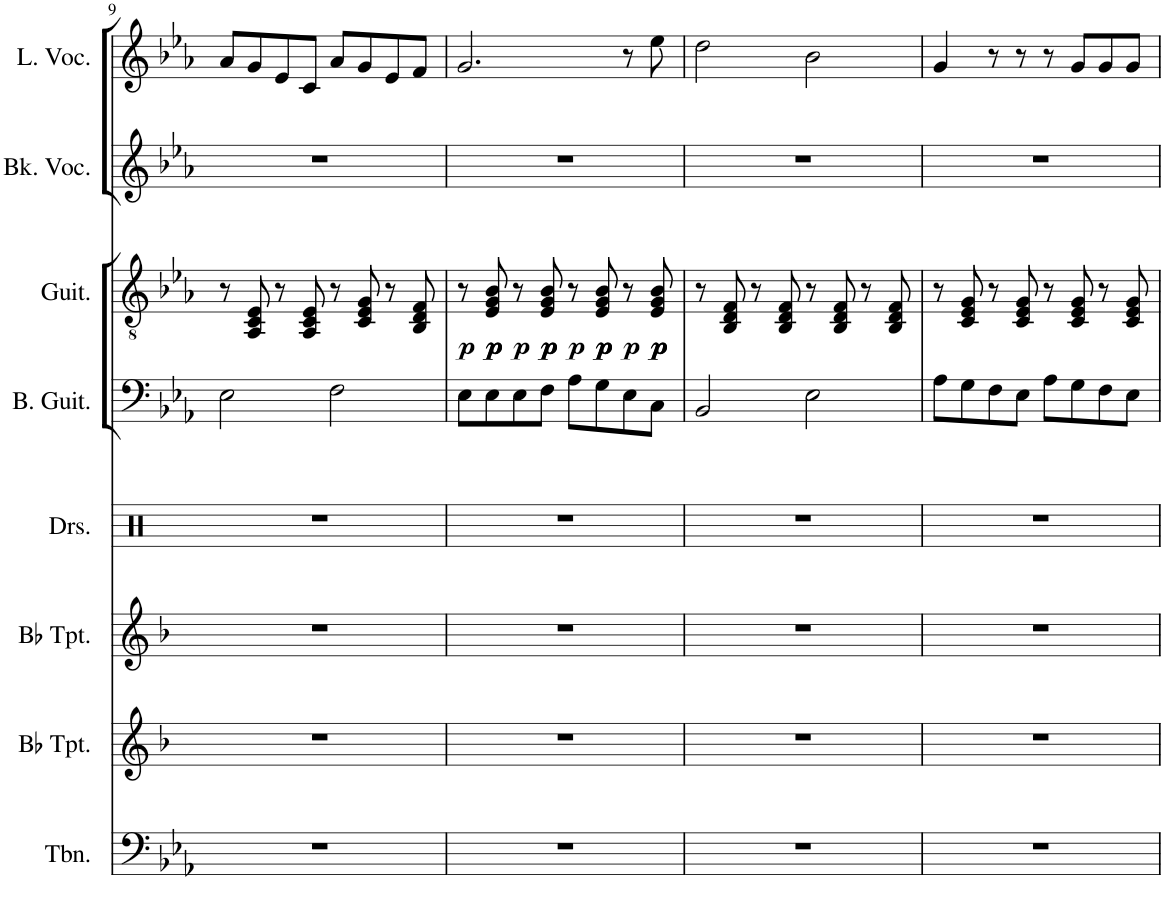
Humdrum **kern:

**kern	**kern	**kern	**kern	**kern	**kern	**dynam	**kern	**kern
*part8	*part7	*part6	*part5	*part4	*part3	*part3	*part2	*part1
*staff8	*staff7	*staff6	*staff5	*staff4	*staff3	*staff3	*staff2	*staff1
*I"Trombone	*I"Bb Trumpet	*I"Bb Trumpet	*I"Drumset	*I"Bass Guitar	*I"Acoustic Guitar	*	*I"Backing Vocals	*I"Lead Vocals
*I'Tbn.	*I'Bb Tpt.	*I'Bb Tpt.	*I'Drs.	*I'B. Guit.	*I'Guit.	*	*I'Bk. Voc.	*I'L. Voc.
!!LO:PB:g=z
*clefF4	*clefG2	*clefG2	*clefX	*clefF4	*clefGv2	*	*clefG2	*clefG2
*	*Trd1c2	*Trd1c2	*	*Trd7c12	*	*	*	*
*k[b-e-a-]	*k[b-]	*k[b-]	*k[]	*k[b-e-a-]	*k[b-e-a-]	*	*k[b-e-a-]	*k[b-e-a-]
*M4/4	*M4/4	*M4/4	*M4/4	*M4/4	*M4/4	*	*M4/4	*M4/4
=9	=9	=9	=9	=9	=9	=9	=9	=9
1r	1r	1r	1r	2E-\	8r	.	1r	8a-/L
.	.	.	.	.	8AA-/ 8C/ 8E-/	.	.	8g/
.	.	.	.	.	8r	.	.	8e-/
.	.	.	.	.	8AA-/ 8C/ 8E-/	.	.	8c/J
.	.	.	.	2F\	8r	.	.	8a-/L
.	.	.	.	.	8C/ 8E-/ 8G/	.	.	8g/
.	.	.	.	.	8r	.	.	8e-/
.	.	.	.	.	8BB-/ 8D/ 8F/	.	.	8f/J
=10	=10	=10	=10	=10	=10	=10	=10	=10
!	!	!	!	!	!	!LO:DY:b	!	!
1r	1r	1r	1r	8E-\L	8r	p	1r	2.g/
!	!	!	!	!	!	!LO:DY:b	!	!
!	!	!	!	!	!	!LO:DY:n=1:b	!	!
!	!	!	!	!	!	!LO:DY:n=2:b	!	!
.	.	.	.	8E-\	8E-/ 8G/ 8B-/	p p p	.	.
!	!	!	!	!	!	!LO:DY:n=3:b	!	!
.	.	.	.	8E-\	8r	p	.	.
!	!	!	!	!	!	!LO:DY:n=4:b	!	!
!	!	!	!	!	!	!LO:DY:n=5:b	!	!
!	!	!	!	!	!	!LO:DY:n=6:b	!	!
.	.	.	.	8F\J	8E-/ 8G/ 8B-/	p p p	.	.
!	!	!	!	!	!	!LO:DY:n=7:b	!	!
.	.	.	.	8A-\L	8r	p	.	.
!	!	!	!	!	!	!LO:DY:n=8:b	!	!
!	!	!	!	!	!	!LO:DY:n=9:b	!	!
!	!	!	!	!	!	!LO:DY:n=10:b	!	!
.	.	.	.	8G\	8E-/ 8G/ 8B-/	p p p	.	.
!	!	!	!	!	!	!LO:DY:n=11:b	!	!
.	.	.	.	8E-\	8r	p	.	8r
!	!	!	!	!	!	!LO:DY:n=12:b	!	!
!	!	!	!	!	!	!LO:DY:n=13:b	!	!
!	!	!	!	!	!	!LO:DY:n=14:b	!	!
.	.	.	.	8C\J	8E-/ 8G/ 8B-/	p p p	.	8ee-\
=11	=11	=11	=11	=11	=11	=11	=11	=11
1r	1r	1r	1r	2BB-/	8r	.	1r	2dd\
.	.	.	.	.	8BB-/ 8D/ 8F/	.	.	.
.	.	.	.	.	8r	.	.	.
.	.	.	.	.	8BB-/ 8D/ 8F/	.	.	.
.	.	.	.	2E-\	8r	.	.	2b-\
.	.	.	.	.	8BB-/ 8D/ 8F/	.	.	.
.	.	.	.	.	8r	.	.	.
.	.	.	.	.	8BB-/ 8D/ 8F/	.	.	.
=12	=12	=12	=12	=12	=12	=12	=12	=12
1r	1r	1r	1r	8A-\L	8r	.	1r	4g/
.	.	.	.	8G\	8C/ 8E-/ 8G/	.	.	.
.	.	.	.	8F\	8r	.	.	8r
.	.	.	.	8E-\J	8C/ 8E-/ 8G/	.	.	8r
.	.	.	.	8A-\L	8r	.	.	8r
.	.	.	.	8G\	8C/ 8E-/ 8G/	.	.	8g/L
.	.	.	.	8F\	8r	.	.	8g/
.	.	.	.	8E-\J	8C/ 8E-/ 8G/	.	.	8g/J
=	=	=	=	=	=	=	=	=
*-	*-	*-	*-	*-	*-	*-	*-	*-
